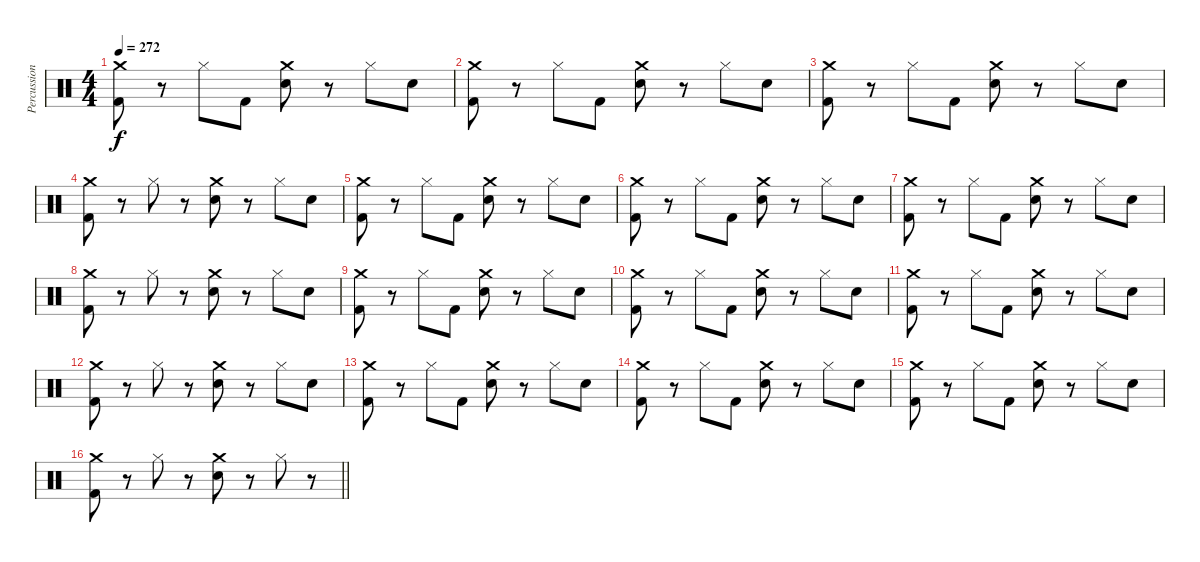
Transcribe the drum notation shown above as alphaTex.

\track ("Percussion" "Percussion") {instrument percussion}
\staff {score}
\articulation defaults
\ts (4 4)
\tempo 272
\clef neutral
\ks c
("Crash medium (hit)" "Kick (hit) 2").8{dy f} r.8 "Hi-Hat (closed)".8 "Kick (hit) 2".8 ("Crash medium (hit)" "Snare (hit) 2").8 r.8 "Hi-Hat (closed)".8 "Electric Snare (hit)".8 |
("Crash medium (hit)" "Kick (hit) 2").8 r.8 "Hi-Hat (closed)".8 "Kick (hit) 2".8 ("Crash medium (hit)" "Snare (hit) 2").8 r.8 "Hi-Hat (closed)".8 "Electric Snare (hit)".8 |
("Crash medium (hit)" "Kick (hit) 2").8 r.8 "Hi-Hat (closed)".8 "Kick (hit) 2".8 ("Crash medium (hit)" "Snare (hit) 2").8 r.8 "Hi-Hat (closed)".8 "Electric Snare (hit)".8 |
("Crash medium (hit)" "Kick (hit) 2").8 r.8 "Hi-Hat (closed)".8 r.8 ("Crash medium (hit)" "Snare (hit) 2").8 r.8 "Hi-Hat (closed)".8 "Electric Snare (hit)".8 |
("Crash medium (hit)" "Kick (hit) 2").8 r.8 "Hi-Hat (closed)".8 "Kick (hit) 2".8 ("Crash medium (hit)" "Snare (hit) 2").8 r.8 "Hi-Hat (closed)".8 "Electric Snare (hit)".8 |
("Crash medium (hit)" "Kick (hit) 2").8 r.8 "Hi-Hat (closed)".8 "Kick (hit) 2".8 ("Crash medium (hit)" "Snare (hit) 2").8 r.8 "Hi-Hat (closed)".8 "Electric Snare (hit)".8 |
("Crash medium (hit)" "Kick (hit) 2").8 r.8 "Hi-Hat (closed)".8 "Kick (hit) 2".8 ("Crash medium (hit)" "Snare (hit) 2").8 r.8 "Hi-Hat (closed)".8 "Electric Snare (hit)".8 |
("Crash medium (hit)" "Kick (hit) 2").8 r.8 "Hi-Hat (closed)".8 r.8 ("Crash medium (hit)" "Snare (hit) 2").8 r.8 "Hi-Hat (closed)".8 "Electric Snare (hit)".8 |
("Crash medium (hit)" "Kick (hit) 2").8 r.8 "Hi-Hat (closed)".8 "Kick (hit) 2".8 ("Crash medium (hit)" "Snare (hit) 2").8 r.8 "Hi-Hat (closed)".8 "Electric Snare (hit)".8 |
("Crash medium (hit)" "Kick (hit) 2").8 r.8 "Hi-Hat (closed)".8 "Kick (hit) 2".8 ("Crash medium (hit)" "Snare (hit) 2").8 r.8 "Hi-Hat (closed)".8 "Electric Snare (hit)".8 |
("Crash medium (hit)" "Kick (hit) 2").8 r.8 "Hi-Hat (closed)".8 "Kick (hit) 2".8 ("Crash medium (hit)" "Snare (hit) 2").8 r.8 "Hi-Hat (closed)".8 "Electric Snare (hit)".8 |
("Crash medium (hit)" "Kick (hit) 2").8 r.8 "Hi-Hat (closed)".8 r.8 ("Crash medium (hit)" "Snare (hit) 2").8 r.8 "Hi-Hat (closed)".8 "Electric Snare (hit)".8 |
("Crash medium (hit)" "Kick (hit) 2").8 r.8 "Hi-Hat (closed)".8 "Kick (hit) 2".8 ("Crash medium (hit)" "Snare (hit) 2").8 r.8 "Hi-Hat (closed)".8 "Electric Snare (hit)".8 |
("Crash medium (hit)" "Kick (hit) 2").8 r.8 "Hi-Hat (closed)".8 "Kick (hit) 2".8 ("Crash medium (hit)" "Snare (hit) 2").8 r.8 "Hi-Hat (closed)".8 "Electric Snare (hit)".8 |
("Crash medium (hit)" "Kick (hit) 2").8 r.8 "Hi-Hat (closed)".8 "Kick (hit) 2".8 ("Crash medium (hit)" "Snare (hit) 2").8 r.8 "Hi-Hat (closed)".8 "Electric Snare (hit)".8 |
\barLineRight lightlight
("Crash medium (hit)" "Kick (hit) 2").8 r.8 "Hi-Hat (closed)".8 r.8 ("Crash medium (hit)" "Snare (hit) 2").8 r.8 "Hi-Hat (closed)".8 r.8
